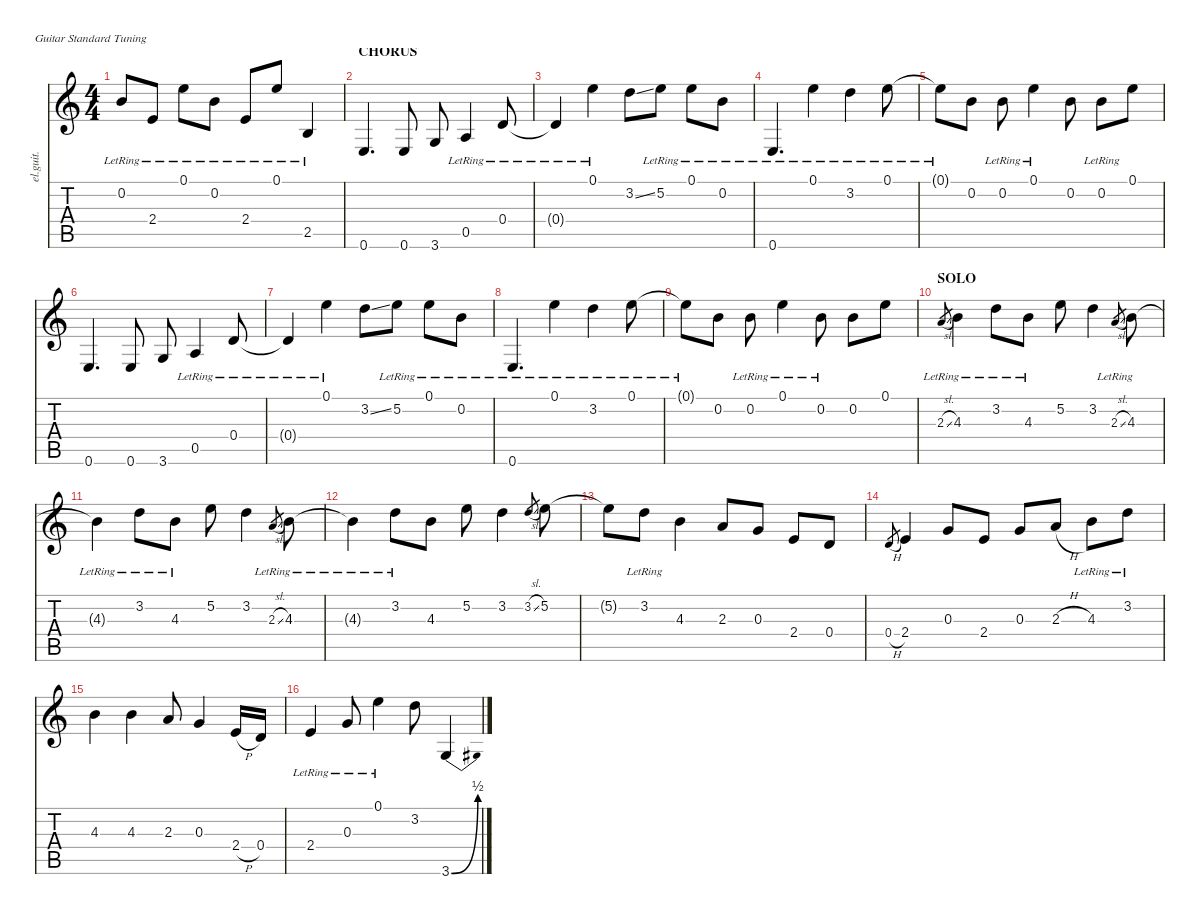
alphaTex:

\defaultSystemsLayout 4
\hideDynamics
\bracketExtendMode nobrackets
\otherSystemsTrackNameOrientation horizontal
\track ("Gtr.1" "el.guit.") {defaultSystemsLayout 8 instrument electricguitarclean}
\staff {score tabs}
\tuning (E4 B3 G3 D3 A2 E2)
\ts (4 4)
\tempo (128 hide)
\clef g2
\ks c
0.2{lr}.8{dy f beam Up} 2.4{lr}.8{beam Up} 0.1{lr}.8{beam Down} 0.2{lr}.8{beam Down} 2.4{lr}.8{beam Up} 0.1{lr}.8{beam Up} 2.5{lr}.4{beam Up} |
\section ("" "CHORUS")
0.6.4{d dy ff beam Up} 0.6.8{dy mf beam Up} 3.6.8{dy f beam Up} 0.5{lr}.4{dy ff beam Up} 0.4{lr}.8{dy fff beam Up} |
0.4{lr t}.4{dy f beam Up} 0.1{lr}.4{dy ff beam Down} 3.2{ss}.8{dy mf beam Down} 5.2{lr}.8{beam Down} 0.1{lr}.8{dy f beam Down} 0.2{lr}.8{dy mp beam Down} |
0.6{lr}.4{d dy ff beam Up} 0.1{lr}.4{beam Down} 3.2{lr}.4{dy mp beam Down} 0.1{lr}.8{dy ff beam Down} |
0.1{lr t}.8{dy f beam Down} 0.2.8{dy mf beam Down} 0.2{lr}.8{dy f beam Down} 0.1{lr}.4{dy fff beam Down} 0.2.8{dy f beam Down} 0.2{lr}.8{dy mf beam Down} 0.1.8{dy mp beam Down} |
0.6.4{d dy ff beam Up} 0.6.8{dy mf beam Up} 3.6.8{dy f beam Up} 0.5{lr}.4{dy ff beam Up} 0.4{lr}.8{dy fff beam Up} |
0.4{lr t}.4{dy f beam Up} 0.1{lr}.4{dy ff beam Down} 3.2{ss}.8{dy mf beam Down} 5.2{lr}.8{beam Down} 0.1{lr}.8{dy f beam Down} 0.2{lr}.8{dy mp beam Down} |
0.6{lr}.4{d dy ff beam Up} 0.1{lr}.4{beam Down} 3.2{lr}.4{dy mp beam Down} 0.1{lr}.8{dy ff beam Down} |
0.1{lr t}.8{dy f beam Down} 0.2.8{dy mf beam Down} 0.2{lr}.8{dy f beam Down} 0.1{lr}.4{dy fff beam Down} 0.2{lr}.8{dy mp beam Down} 0.2.8{dy f beam Down} 0.1.8{beam Down} |
\section ("" "SOLO ")
\tempo 127
\tempo (127 hide)
2.3{sl lr}.8{gr dy mf beam Up} 4.3{lr}.4{dy ff beam Down} 3.2{lr}.8{dy f beam Down} 4.3{lr}.8{beam Down} 5.2.8{beam Down} 3.2.4{dy ff beam Down} 2.3{sl lr}.8{gr dy mf beam Up} 4.3{lr}.8{dy fff beam Down} |
4.3{lr t}.4{dy f beam Down} 3.2{lr}.8{beam Down} 4.3{lr}.8{beam Down} 5.2.8{dy ff beam Down} 3.2.4{dy f beam Down} 2.3{sl lr}.8{gr dy mf beam Up} 4.3{lr}.8{dy ff beam Down} |
4.3{lr t}.4{dy f beam Down} 3.2{lr}.8{beam Down} 4.3.8{beam Down} 5.2.8{beam Down} 3.2.4{dy mp beam Down} 3.2{sl}.8{gr dy mf beam Up} 5.2.8{dy f beam Down} |
5.2{t}.8{beam Down} 3.2{lr}.8{dy mf beam Down} 4.3.4{dy mp beam Down} 2.3.8{dy mf beam Up} 0.3.8{dy f beam Up} 2.4.8{dy ff beam Up} 0.4.8{dy mf beam Up} |
0.4{h}.8{gr beam Up} 2.4.4{dy f beam Up} 0.3.8{beam Up} 2.4.8{beam Up} 0.3.8{dy mp beam Up} 2.3{h}.8{dy mf beam Up} 4.3{lr}.8{dy f beam Down} 3.2{lr}.8{dy ff beam Down} |
4.3.4{dy mf beam Down} 4.3.4{dy mp beam Down} 2.3.8{dy ff beam Up} 0.3.4{dy f beam Up} 2.4{h}.16{beam Up} 0.4.16{dy mf beam Up} |
2.4{lr}.4{beam Up} 0.3{lr}.8{dy mp beam Up} 0.1{lr}.4{dy ff beam Down} 3.2.8{dy f beam Down} 3.6{be (bend 0 0 30 2)}.4{dy ff beam Up}
